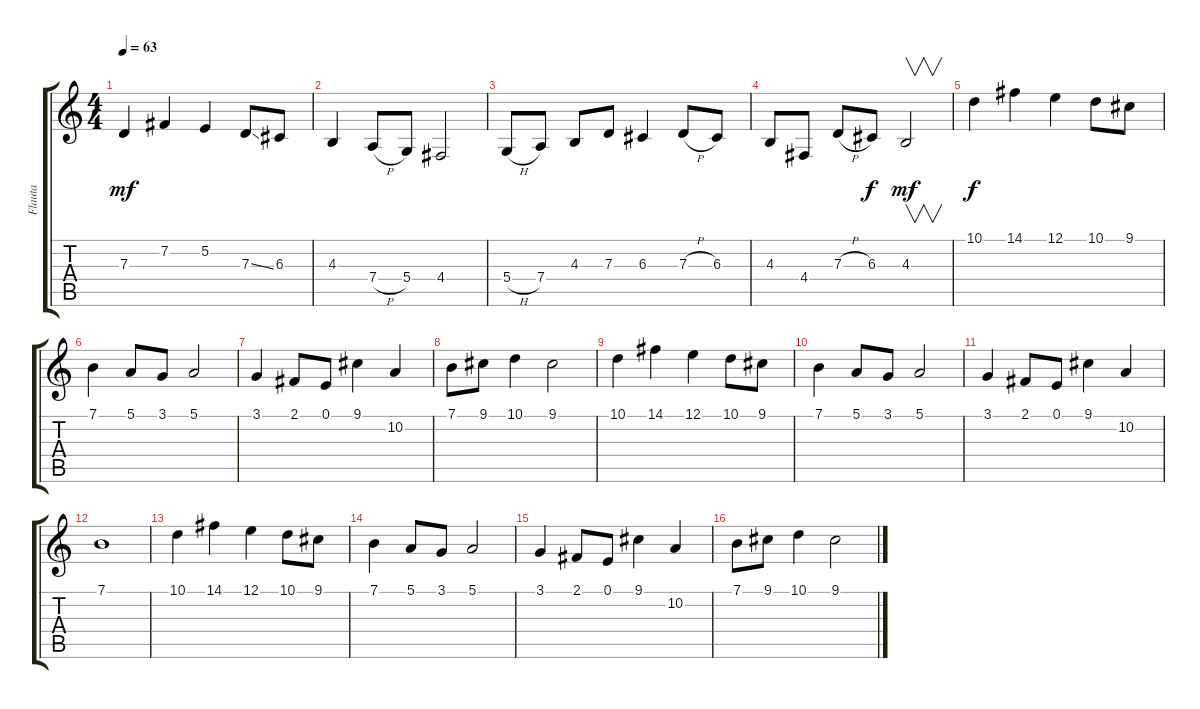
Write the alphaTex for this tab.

\track ("Flauta" "Flauta") {instrument flute}
\staff {score tabs}
\tuning (E4 B3 G3 D3 A2 E2) {hide}
\ts (4 4)
\tempo 63
\clef g2
\ks c
7.3.4{dy mf instrument flute} 7.2.4 5.2.4 7.3{ss}.8 6.3.8 |
4.3.4 7.4{h}.8 5.4.8 4.4.2 |
5.4{h}.8 7.4.8 4.3.8 7.3.8 6.3.4 7.3{h}.8 6.3.8 |
4.3.8 4.4.8 7.3{h}.8 6.3.8{dy f} 4.3.2{v dy mf} |
10.1.4{dy f volume 9} 14.1.4 12.1.4 10.1.8 9.1.8 |
7.1.4 5.1.8 3.1.8 5.1.2 |
3.1.4 2.1.8 0.1.8 9.1.4 10.2.4 |
7.1.8 9.1.8 10.1.4 9.1.2 |
10.1.4 14.1.4 12.1.4 10.1.8 9.1.8 |
7.1.4 5.1.8 3.1.8 5.1.2 |
3.1.4 2.1.8 0.1.8 9.1.4 10.2.4 |
7.1.1 |
10.1.4 14.1.4 12.1.4 10.1.8 9.1.8 |
7.1.4 5.1.8 3.1.8 5.1.2 |
3.1.4 2.1.8 0.1.8 9.1.4 10.2.4 |
7.1.8 9.1.8 10.1.4 9.1.2
